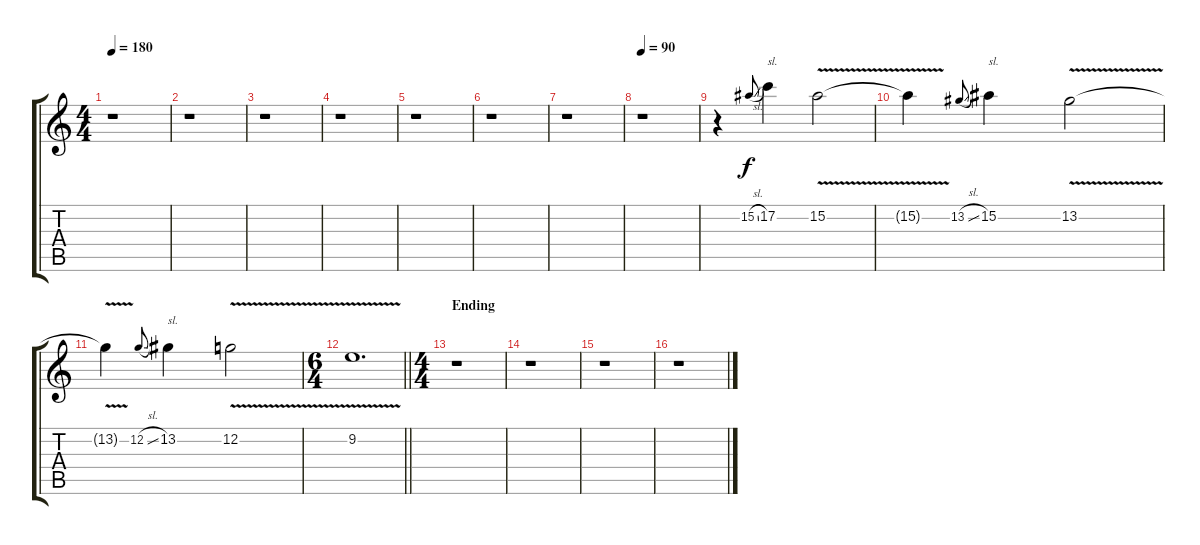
\track "" {instrument distortionguitar}
\staff {score tabs}
\tuning (C4 G3 Eb3 Bb2 F2 C2) {hide}
\ts (4 4)
\tempo 180
\clef g2
\ks c
r.1{dy f} |
r.1 |
r.1 |
r.1 |
r.1 |
r.1 |
r.1 |
\tempo 90
r.1 |
r.4 15.2{sl}.8{gr onbeat} 17.2.4{txt "sl."} 15.2{v}.2 |
15.2{t}.4 13.2{sl}.8{gr onbeat} 15.2.4{txt "sl."} 13.2{v}.2 |
13.2{t}.4 12.2{sl}.8{gr onbeat} 13.2.4{txt "sl."} 12.2{v}.2 |
\ts (6 4)
\barLineRight lightlight
9.2{v}.1{d volume 5} |
\ts (4 4)
\section ("" "Ending")
r.1 |
r.1 |
r.1 |
r.1
